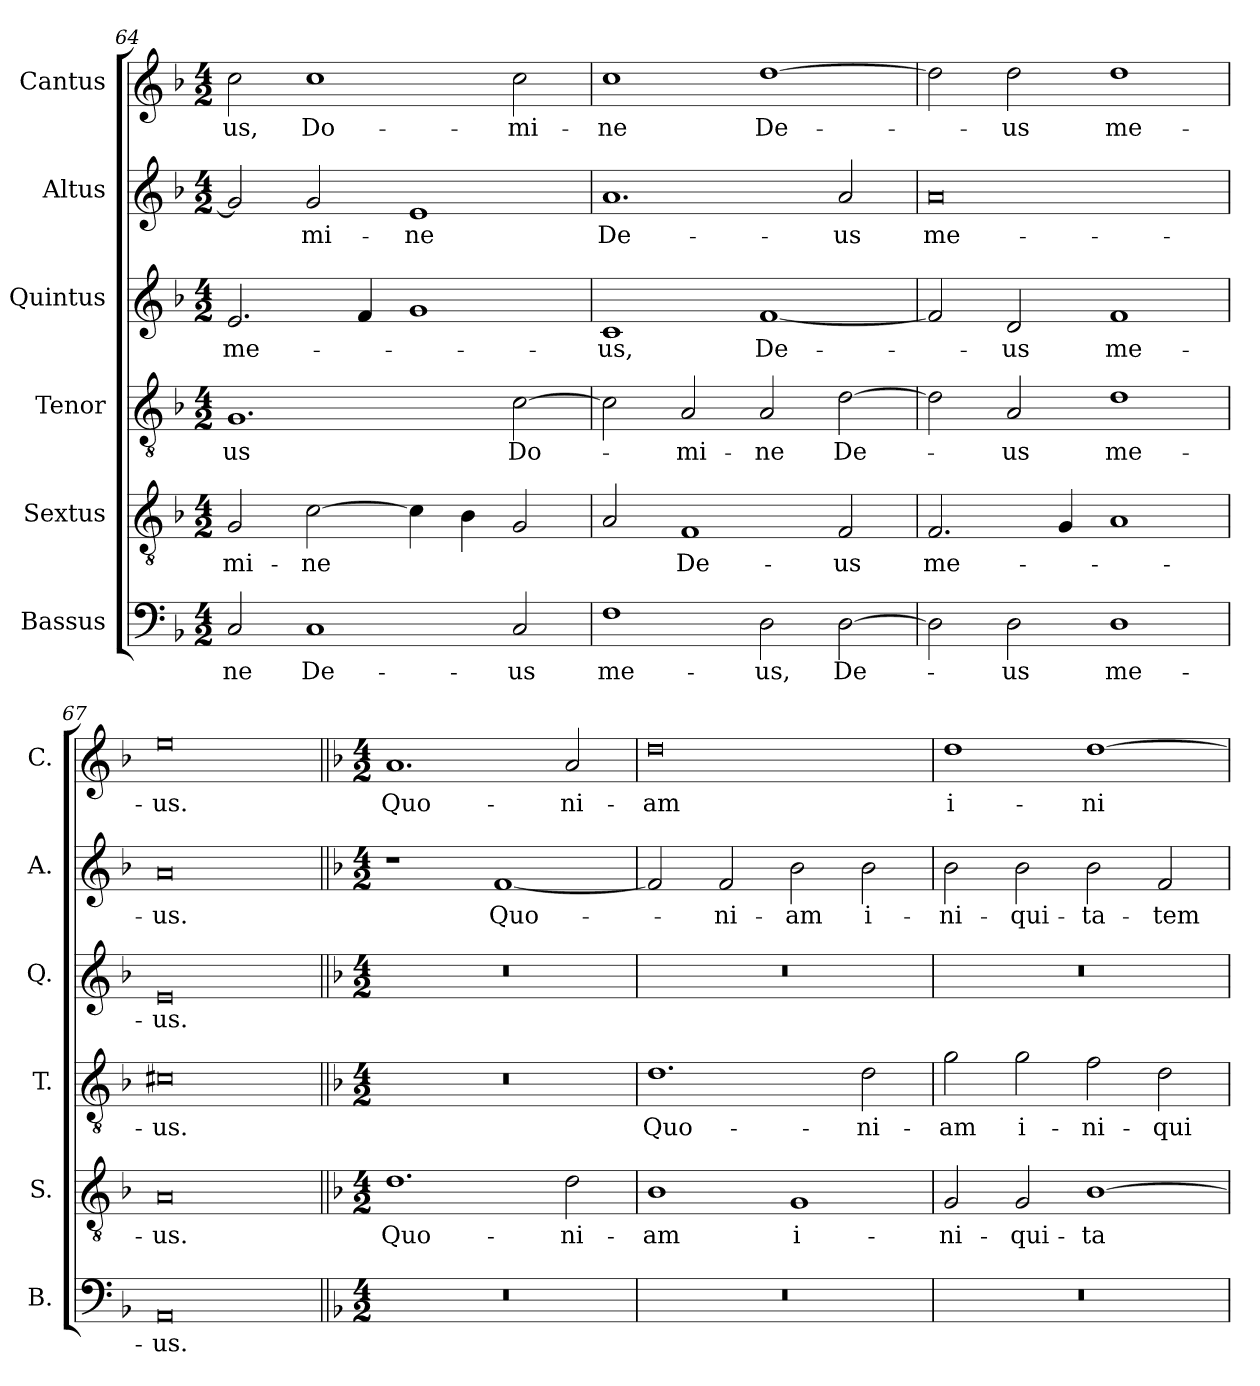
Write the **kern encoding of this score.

**kern	**text	**kern	**text	**kern	**text	**kern	**text	**kern	**text	**kern	**text
*part6	*part6	*part5	*part5	*part4	*part4	*part3	*part3	*part2	*part2	*part1	*part1
*staff6	*staff6	*staff5	*staff5	*staff4	*staff4	*staff3	*staff3	*staff2	*staff2	*staff1	*staff1
*I"Bassus	*	*I"Sextus	*	*I"Tenor	*	*I"Quintus	*	*I"Altus	*	*I"Cantus	*
*I'B.	*	*I'S.	*	*I'T.	*	*I'Q.	*	*I'A.	*	*I'C.	*
*clefF4	*	*clefGv2	*	*clefGv2	*	*clefG2	*	*clefG2	*	*clefG2	*
*k[b-]	*	*k[b-]	*	*k[b-]	*	*k[b-]	*	*k[b-]	*	*k[b-]	*
*M4/2	*	*M4/2	*	*M4/2	*	*M4/2	*	*M4/2	*	*M4/2	*
=64	=64	=64	=64	=64	=64	=64	=64	=64	=64	=64	=64
!	!LO:LY:b	!	!LO:LY:b	!	!LO:LY:b	!	!LO:LY:b	!	!	!	!LO:LY:b
2C/	-ne	2G/	-mi-	1.G	-us	2.e/	me-	2g/]	.	2cc\	-us,
!	!LO:LY:b	!	!LO:LY:b	!	!	!	!	!	!LO:LY:b	!	!LO:LY:b
1C	De-	[2c\	-ne	.	.	.	.	2g/	mi-	1cc	Do-
.	.	.	.	.	.	4f/	.	.	.	.	.
!	!	!	!	!	!	!	!	!	!LO:LY:b	!	!
.	.	4c\]	.	.	.	1g	.	1e	-ne	.	.
.	.	4B-\	.	.	.	.	.	.	.	.	.
!	!LO:LY:b	!	!	!	!LO:LY:b	!	!	!	!	!	!LO:LY:b
2C/	-us	2G/	.	[2c\	Do-	.	.	.	.	2cc\	-mi-
=65	=65	=65	=65	=65	=65	=65	=65	=65	=65	=65	=65
!	!LO:LY:b	!	!	!	!	!	!LO:LY:b	!	!LO:LY:b	!	!LO:LY:b
1F	me-	2A/	.	2c\]	.	1c	-us,	1.a	De-	1cc	-ne
!	!	!	!LO:LY:b	!	!LO:LY:b	!	!	!	!	!	!
.	.	1F	De-	2A/	-mi-	.	.	.	.	.	.
!	!LO:LY:b	!	!	!	!LO:LY:b	!	!LO:LY:b	!	!	!	!LO:LY:b
2D\	-us,	.	.	2A/	-ne	[1f	De-	.	.	[1dd	De-
!	!LO:LY:b	!	!LO:LY:b	!	!LO:LY:b	!	!	!	!LO:LY:b	!	!
[2D\	De-	2F/	-us	[2d\	De-	.	.	2a/	-us	.	.
=66	=66	=66	=66	=66	=66	=66	=66	=66	=66	=66	=66
!	!	!	!LO:LY:b	!	!	!	!	!	!LO:LY:b	!	!
2D\]	.	2.F/	me-	2d\]	.	2f/]	.	0a	me-	2dd\]	.
!	!LO:LY:b	!	!	!	!LO:LY:b	!	!LO:LY:b	!	!	!	!LO:LY:b
2D\	-us	.	.	2A/	-us	2d/	-us	.	.	2dd\	-us
.	.	4G/	.	.	.	.	.	.	.	.	.
!	!LO:LY:b	!	!	!	!LO:LY:b	!	!LO:LY:b	!	!	!	!LO:LY:b
1D	me-	1A	.	1d	me-	1f	me-	.	.	1dd	me-
=67	=67	=67	=67	=67	=67	=67	=67	=67	=67	=67	=67
!	!LO:LY:b	!	!LO:LY:b	!	!LO:LY:b	!	!LO:LY:b	!	!LO:LY:b	!	!LO:LY:b
0AA	-us.	0A	-us.	0c#X	-us.	0e	-us.	0a	-us.	0ee	-us.
=68||	=68||	=68||	=68||	=68||	=68||	=68||	=68||	=68||	=68||	=68||	=68||
*k[b-]	*	*k[b-]	*	*k[b-]	*	*k[b-]	*	*k[b-]	*	*k[b-]	*
*M4/2	*	*M4/2	*	*M4/2	*	*M4/2	*	*M4/2	*	*M4/2	*
!	!	!	!LO:LY:b	!	!	!	!	!	!	!	!LO:LY:b
0r	.	1.d	Quo-	0r	.	0r	.	1r	.	1.a	Quo-
!	!	!	!	!	!	!	!	!	!LO:LY:b	!	!
.	.	.	.	.	.	.	.	[1f	Quo-	.	.
!	!	!	!LO:LY:b	!	!	!	!	!	!	!	!LO:LY:b
.	.	2d\	-ni-	.	.	.	.	.	.	2a/	-ni-
=69	=69	=69	=69	=69	=69	=69	=69	=69	=69	=69	=69
!	!	!	!LO:LY:b	!	!LO:LY:b	!	!	!	!	!	!LO:LY:b
0r	.	1B-	-am	1.d	Quo-	0r	.	2f/]	.	0dd	-am
!	!	!	!	!	!	!	!	!	!LO:LY:b	!	!
.	.	.	.	.	.	.	.	2f/	-ni-	.	.
!	!	!	!LO:LY:b	!	!	!	!	!	!LO:LY:b	!	!
.	.	1G	i-	.	.	.	.	2b-\	-am	.	.
!	!	!	!	!	!LO:LY:b	!	!	!	!LO:LY:b	!	!
.	.	.	.	2d\	-ni-	.	.	2b-\	i-	.	.
!!LO:LB:g=z
=70	=70	=70	=70	=70	=70	=70	=70	=70	=70	=70	=70
!	!	!	!LO:LY:b	!	!LO:LY:b	!	!	!	!LO:LY:b	!	!LO:LY:b
0r	.	2G/	-ni-	2g\	-am	0r	.	2b-\	-ni-	1dd	i-
!	!	!	!LO:LY:b	!	!LO:LY:b	!	!	!	!LO:LY:b	!	!
.	.	2G/	-qui-	2g\	i-	.	.	2b-\	-qui-	.	.
!	!	!	!LO:LY:b	!	!LO:LY:b	!	!	!	!LO:LY:b	!	!LO:LY:b
.	.	[1B-	-ta-	2f\	-ni-	.	.	2b-\	-ta-	[1dd	-ni-
!	!	!	!	!	!LO:LY:b	!	!	!	!LO:LY:b	!	!
.	.	.	.	2d\	-qui-	.	.	2f/	-tem	.	.
=	=	=	=	=	=	=	=	=	=	=	=
*-	*-	*-	*-	*-	*-	*-	*-	*-	*-	*-	*-
